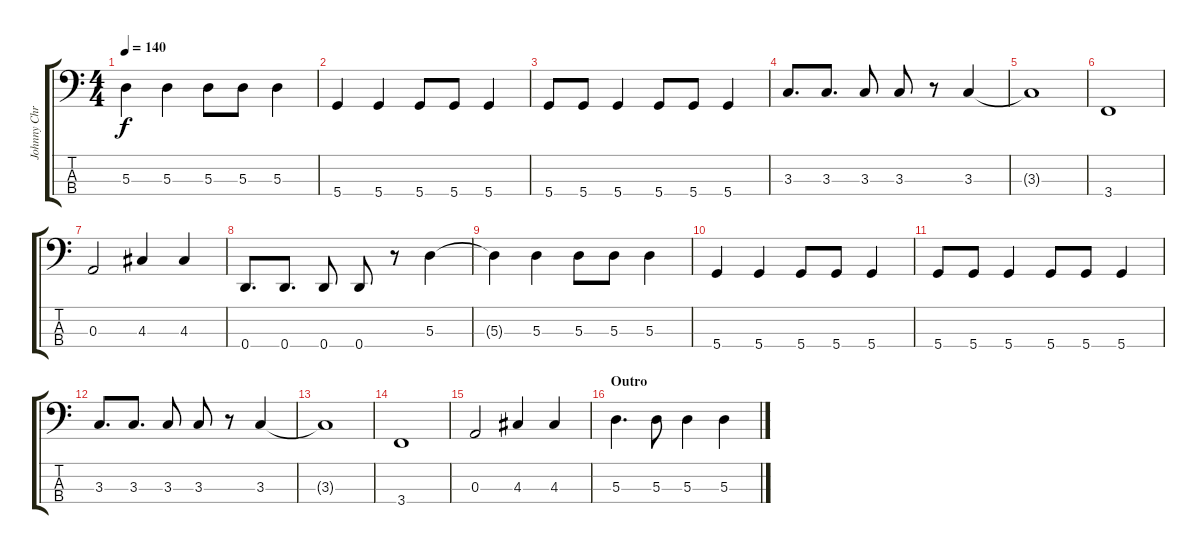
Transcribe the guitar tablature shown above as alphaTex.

\track ("Johnny Christ" "Johnny Chr") {instrument electricbasspick}
\staff {score tabs}
\tuning (G2 D2 A1 D1) {hide}
\ts (4 4)
\tempo 140
\clef f4
\ks c
5.3{t}.4{dy f} 5.3.4 5.3.8 5.3.8 5.3.4 |
5.4.4 5.4.4 5.4.8 5.4.8 5.4.4 |
5.4.8 5.4.8 5.4.4 5.4.8 5.4.8 5.4.4 |
3.3.8{d} 3.3.8{d} 3.3.8 3.3.8 r.8 3.3.4 |
3.3{t}.1 |
3.4.1 |
0.3.2 4.3.4 4.3.4 |
0.4.8{d} 0.4.8{d} 0.4.8 0.4.8 r.8 5.3.4 |
5.3{t}.4 5.3.4 5.3.8 5.3.8 5.3.4 |
5.4.4 5.4.4 5.4.8 5.4.8 5.4.4 |
5.4.8 5.4.8 5.4.4 5.4.8 5.4.8 5.4.4 |
3.3.8{d} 3.3.8{d} 3.3.8 3.3.8 r.8 3.3.4 |
3.3{t}.1 |
3.4.1 |
0.3.2 4.3.4 4.3.4 |
\section ("" "Outro")
5.3.4{d} 5.3.8 5.3.4 5.3.4
